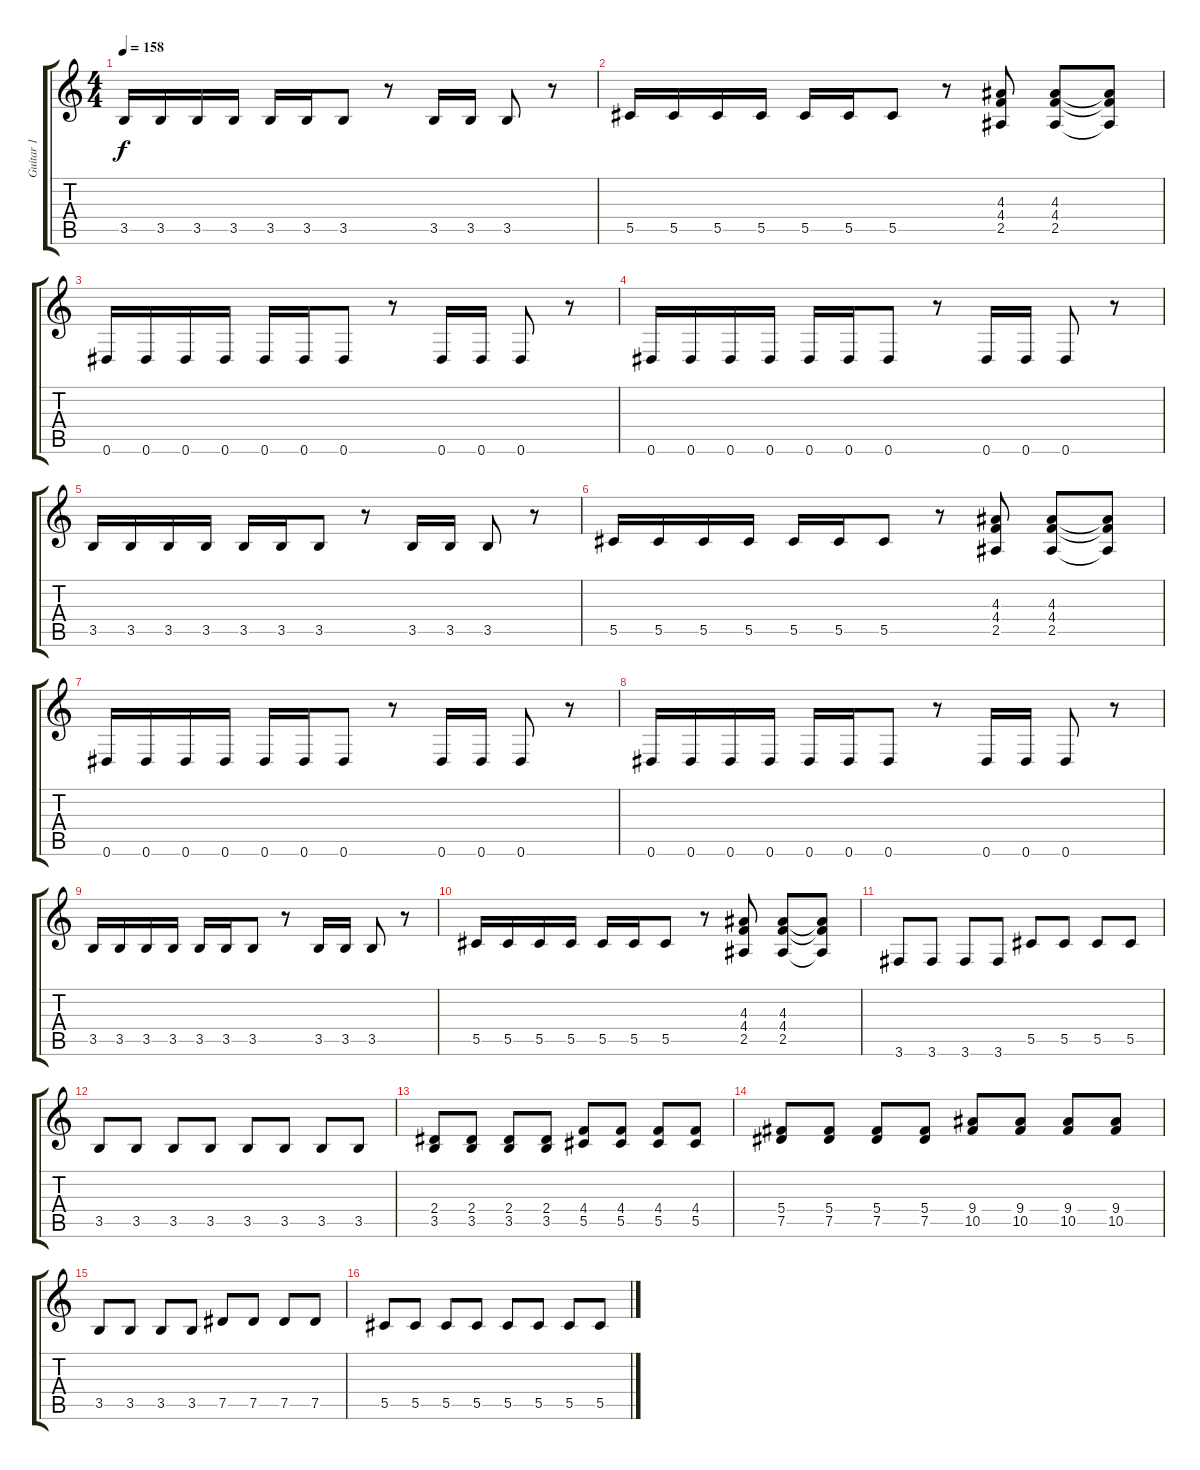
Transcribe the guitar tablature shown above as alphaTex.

\track ("Guitar 1" "Guitar 1") {instrument distortionguitar}
\staff {score tabs}
\tuning (Eb4 Bb3 Gb3 Db3 Ab2 Eb2) {hide}
\ts (4 4)
\tempo 158
\clef g2
\ks c
3.5.16{dy f} 3.5.16 3.5.16 3.5.16 3.5.16 3.5.16 3.5.8 r.8 3.5.16 3.5.16 3.5.8 r.8 |
5.5.16 5.5.16 5.5.16 5.5.16 5.5.16 5.5.16 5.5.8 r.8 (4.3 4.4 2.5).8 (4.3 4.4 2.5).8 (4.3{t} 4.4{t} 2.5{t}).8 |
0.6.16 0.6.16 0.6.16 0.6.16 0.6.16 0.6.16 0.6.8 r.8 0.6.16 0.6.16 0.6.8 r.8 |
0.6.16 0.6.16 0.6.16 0.6.16 0.6.16 0.6.16 0.6.8 r.8 0.6.16 0.6.16 0.6.8 r.8 |
3.5.16 3.5.16 3.5.16 3.5.16 3.5.16 3.5.16 3.5.8 r.8 3.5.16 3.5.16 3.5.8 r.8 |
5.5.16 5.5.16 5.5.16 5.5.16 5.5.16 5.5.16 5.5.8 r.8 (4.3 4.4 2.5).8 (4.3 4.4 2.5).8 (4.3{t} 4.4{t} 2.5{t}).8 |
0.6.16 0.6.16 0.6.16 0.6.16 0.6.16 0.6.16 0.6.8 r.8 0.6.16 0.6.16 0.6.8 r.8 |
0.6.16 0.6.16 0.6.16 0.6.16 0.6.16 0.6.16 0.6.8 r.8 0.6.16 0.6.16 0.6.8 r.8 |
3.5.16 3.5.16 3.5.16 3.5.16 3.5.16 3.5.16 3.5.8 r.8 3.5.16 3.5.16 3.5.8 r.8 |
5.5.16 5.5.16 5.5.16 5.5.16 5.5.16 5.5.16 5.5.8 r.8 (4.3 4.4 2.5).8 (4.3 4.4 2.5).8 (4.3{t} 4.4{t} 2.5{t}).8 |
3.6.8 3.6.8 3.6.8 3.6.8 5.5.8 5.5.8 5.5.8 5.5.8 |
3.5.8 3.5.8 3.5.8 3.5.8 3.5.8 3.5.8 3.5.8 3.5.8 |
(2.4 3.5).8 (2.4 3.5).8 (2.4 3.5).8 (2.4 3.5).8 (4.4 5.5).8 (4.4 5.5).8 (4.4 5.5).8 (4.4 5.5).8 |
(5.4 7.5).8 (5.4 7.5).8 (5.4 7.5).8 (5.4 7.5).8 (9.4 10.5).8 (9.4 10.5).8 (9.4 10.5).8 (9.4 10.5).8 |
3.5.8 3.5.8 3.5.8 3.5.8 7.5.8 7.5.8 7.5.8 7.5.8 |
5.5.8 5.5.8 5.5.8 5.5.8 5.5.8 5.5.8 5.5.8 5.5.8
